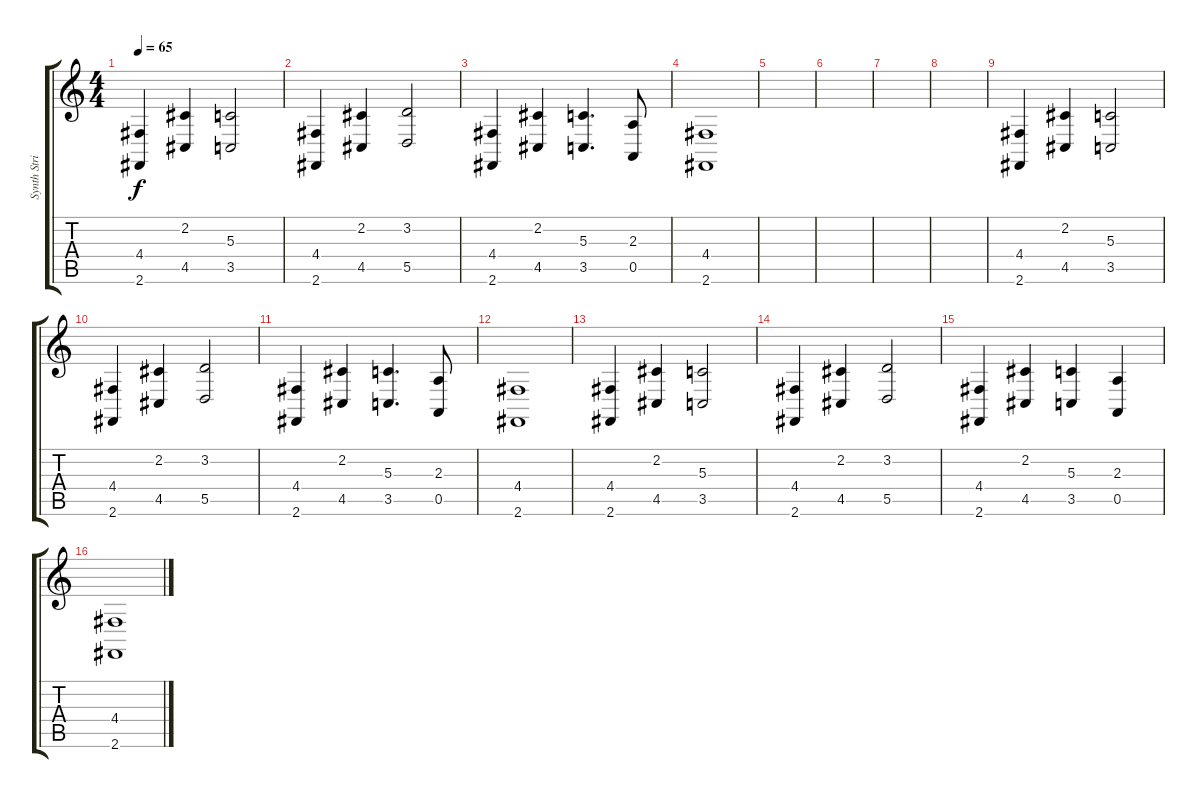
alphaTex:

\track ("Synth String" "Synth Stri") {instrument synthstrings1}
\staff {score tabs}
\tuning (E4 B3 G3 D3 A2 E2) {hide}
\ts (4 4)
\tempo 65
\clef g2
\ks c
(4.4 2.6).4{dy f} (2.2 4.5).4 (5.3 3.5).2 |
(4.4 2.6).4 (2.2 4.5).4 (3.2 5.5).2 |
(4.4 2.6).4 (2.2 4.5).4 (5.3 3.5).4{d} (2.3 0.5).8 |
(4.4 2.6).1 |
|
|
|
|
(4.4 2.6).4 (2.2 4.5).4 (5.3 3.5).2 |
(4.4 2.6).4 (2.2 4.5).4 (3.2 5.5).2 |
(4.4 2.6).4 (2.2 4.5).4 (5.3 3.5).4{d} (2.3 0.5).8 |
(4.4 2.6).1 |
(4.4 2.6).4 (2.2 4.5).4 (5.3 3.5).2 |
(4.4 2.6).4 (2.2 4.5).4 (3.2 5.5).2 |
(4.4 2.6).4 (2.2 4.5).4 (5.3 3.5).4 (2.3 0.5).4 |
(4.4 2.6).1
